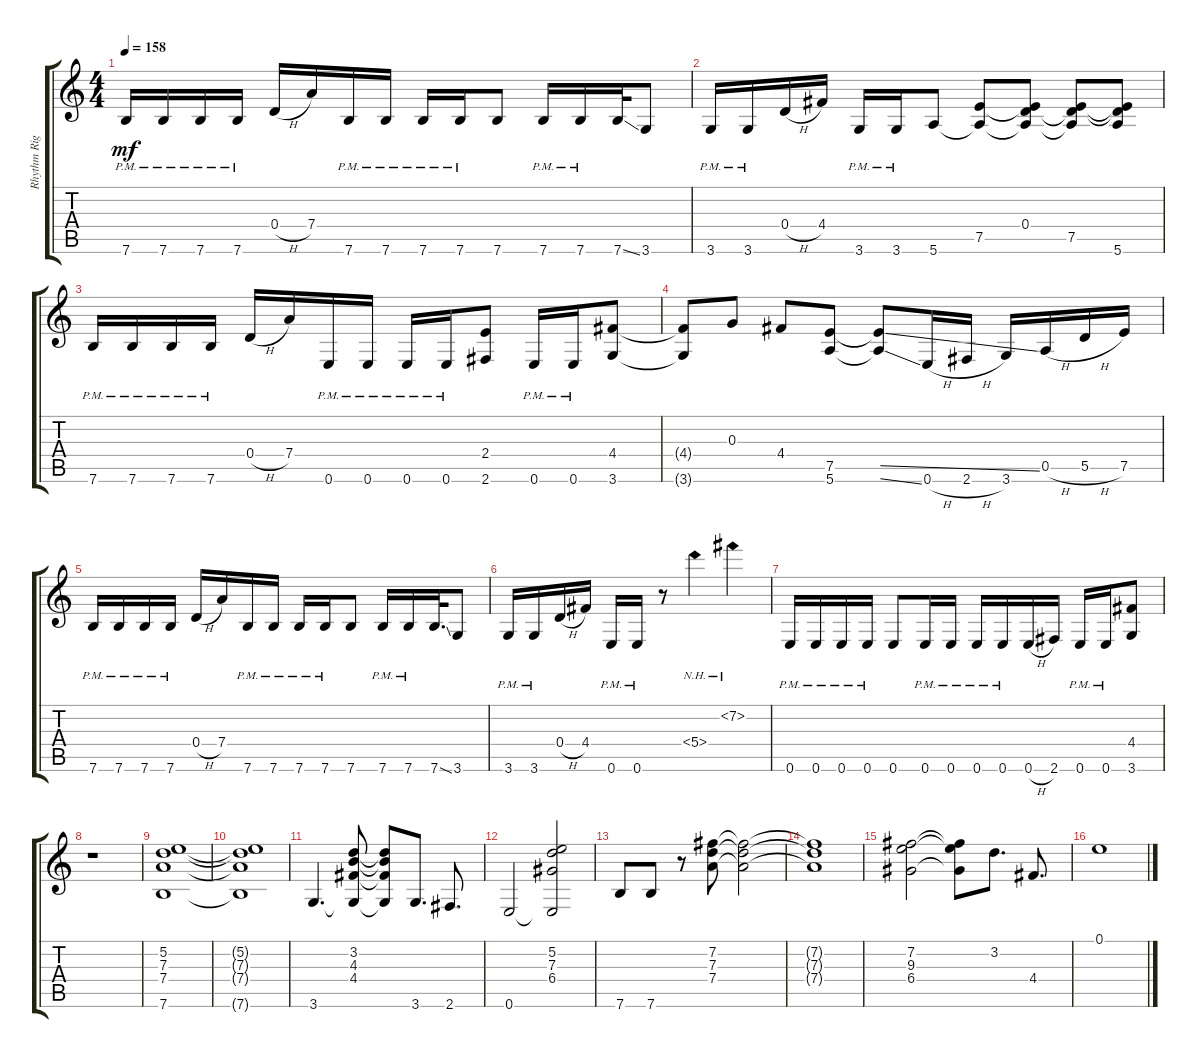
\track ("Rhythm Right" "Rhythm Rig") {instrument overdrivenguitar}
\staff {score tabs}
\tuning (E4 B3 G3 D3 A2 E2) {hide}
\ts (4 4)
\tempo 158
\clef g2
\ks c
7.6{pm}.16{dy mf} 7.6{pm}.16 7.6{pm}.16 7.6{pm}.16 0.4{h}.16 7.4.16 7.6{pm}.16 7.6{pm}.16 7.6{pm}.16 7.6{pm}.16 7.6.8 7.6{pm}.16 7.6{pm}.16 7.6{ss}.32 3.6.8 |
3.6{pm}.16 3.6{pm}.16 0.4{h}.16 4.4.16 3.6{pm}.16 3.6{pm}.16 5.6.8 (7.5 5.6{t}).8 (0.4 7.5{t} 5.6{t}).8 (0.4{t} 7.5 5.6{t}).8 (0.4{t} 7.5{t} 5.6).8 |
7.6{pm}.16 7.6{pm}.16 7.6{pm}.16 7.6{pm}.16 0.4{h}.16 7.4.16 0.6{pm}.16 0.6{pm}.16 0.6{pm}.16 0.6{pm}.16 (2.4 2.6).8 0.6{pm}.16 0.6{pm}.16 (4.4 3.6).8 |
(4.4{t} 3.6{t}).8 0.3.8 4.4.8 (7.5 5.6).8 (7.5{ss t} 5.6{ss t}).8 0.6{h}.16 2.6{h}.16 3.6.16 0.5{h}.16 5.5{h}.16 7.5.16 |
7.6{pm}.16 7.6{pm}.16 7.6{pm}.16 7.6{pm}.16 0.4{h}.16 7.4.16 7.6{pm}.16 7.6{pm}.16 7.6{pm}.16 7.6{pm}.16 7.6.8 7.6{pm}.16 7.6{pm}.16 7.6{ss}.32{d} 3.6.8 |
3.6{pm}.16 3.6{pm}.16 0.4{h}.16 4.4.16 0.6{pm}.16 0.6{pm}.16 r.8 5.4{nh}.4 7.2{nh}.4 |
0.6{pm}.16 0.6{pm}.16 0.6{pm}.16 0.6{pm}.16 0.6.8 0.6{pm}.16 0.6{pm}.16 0.6{pm}.16 0.6{pm}.16 0.6{h}.16 2.6.16 0.6{pm}.16 0.6{pm}.16 (4.4 3.6).8 |
r.1 |
(5.2 7.3 7.4 7.6).1 |
(5.2{t} 7.3{t} 7.4{t} 7.6{t}).1 |
3.6.4{d} (3.2 4.3 4.4 3.6{t}).8 (3.2{t} 4.3{t} 4.4{t} 3.6{t}).8 3.6.8{d} 2.6.8{d} |
0.6.2 (5.2 7.3 6.4 0.6{t}).2 |
7.6.8 7.6.8 r.8 (7.2 7.3 7.4).8 (7.2{t} 7.3{t} 7.4{t}).2 |
(7.2{t} 7.3{t} 7.4{t}).1 |
(7.2 9.3 6.4).2 (7.2{t} 9.3{t} 6.4{t}).8 3.2.8{d} 4.4.8{d} |
0.1.1
